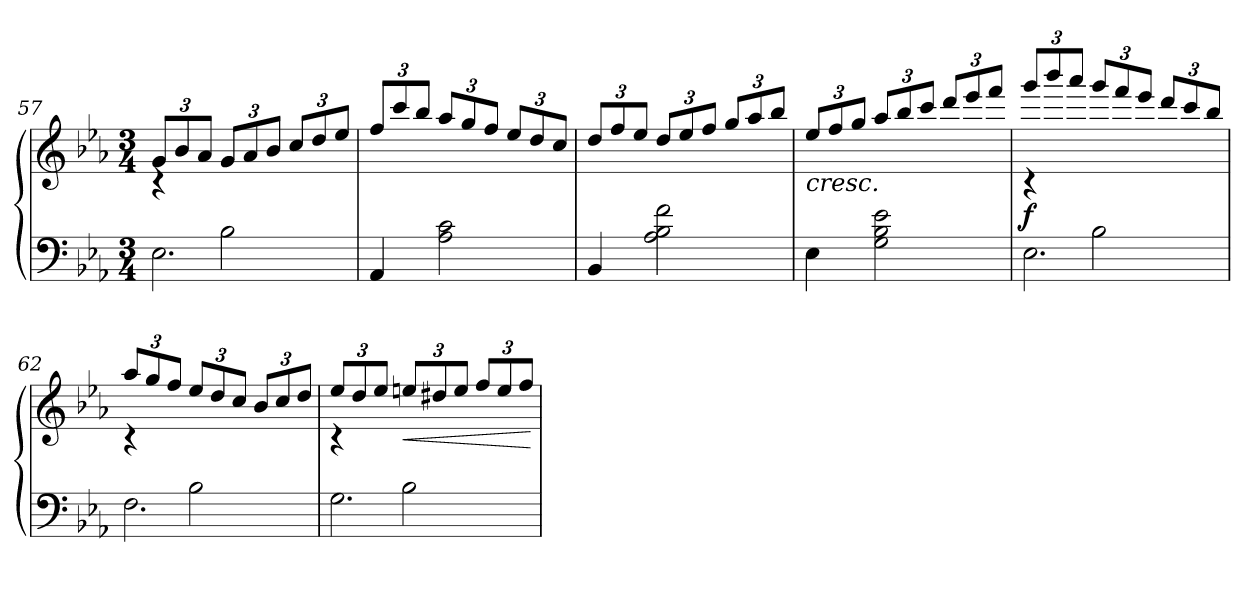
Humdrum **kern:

**kern	**kern	**dynam
*part1	*part1	*part1
*staff2	*staff1	*staff1/2
*clefF4	*clefG2	*
*k[b-e-a-]	*k[b-e-a-]	*
*E-:	*E-:	*
*M3/4	*M3/4	*
=57	=57	=57
*^	*	*
*	*	*Xbrackettup	*
*	*	*^	*
4ryy	2.E-\	12g/L	4rc	.
.	.	12b-/	.	.
.	.	12a-/J	.	.
2B-\	.	12g/L	2ryy	.
.	.	12a-/	.	.
.	.	12b-/J	.	.
.	.	12cc/L	.	.
.	.	12dd/	.	.
.	.	12ee-/J	.	.
*v	*v	*	*	*
*	*v	*v	*
=58	=58	=58
4AA-/	12ff/L	.
.	12ccc/	.
.	12bb-/J	.
2A-\ 2c\	12aa-/L	.
.	12gg/	.
.	12ff/J	.
.	12ee-/L	.
.	12dd/	.
.	12cc/J	.
!!LO:LB:g=z
=59	=59	=59
4BB-/	12dd/L	.
.	12ff/	.
.	12ee-/J	.
2A-\ 2B-\ 2f\	12dd/L	.
.	12ee-/	.
.	12ff/J	.
.	12gg/L	.
.	12aa-/	.
.	12bb-/J	.
=60	=60	=60
!	!LO:TX:b:i:t=cresc.	!
4E-\	12ee-/L	.
.	12ff/	.
.	12gg/J	.
2G\ 2B-\ 2e-\	12aa-/L	.
.	12bb-/	.
.	12ccc/J	.
.	12ddd/L	.
.	12eee-/	.
.	12fff/J	.
=61	=61	=61
*^	*^	*
!	!	!	!	!LO:DY:b
4ryy	2.E-\	12ggg/L	4rc	f
.	.	12bbb-/	.	.
.	.	12aaa-/J	.	.
2B-\	.	12ggg/L	2ryy	.
.	.	12fff/	.	.
.	.	12eee-/J	.	.
.	.	12ddd/L	.	.
.	.	12ccc/	.	.
.	.	12bb-/J	.	.
=62	=62	=62	=62	=62
4ryy	2.F\	12aa-/L	4rc	.
.	.	12gg/	.	.
.	.	12ff/J	.	.
2B-\	.	12ee-/L	2ryy	.
.	.	12dd/	.	.
.	.	12cc/J	.	.
.	.	12b-/L	.	.
.	.	12cc/	.	.
.	.	12dd/J	.	.
!!LO:LB:g=z	!!
=63	=63	=63	=63	=63
4ryy	2.G\	12ee-/L	4rc	.
.	.	12dd/	.	.
.	.	12ee-/J	.	.
!	!	!	!	!LO:HP:b
2B-\	.	12een/L	2ryy	<
.	.	12dd#X/	.	.
.	.	12ee/J	.	.
.	.	12ff/L	.	.
.	.	12ee/	.	.
.	.	12ff/J	.	.
*v	*v	*	*	*
*	*v	*v	*
.	.	[
=	=	=
*-	*-	*-
